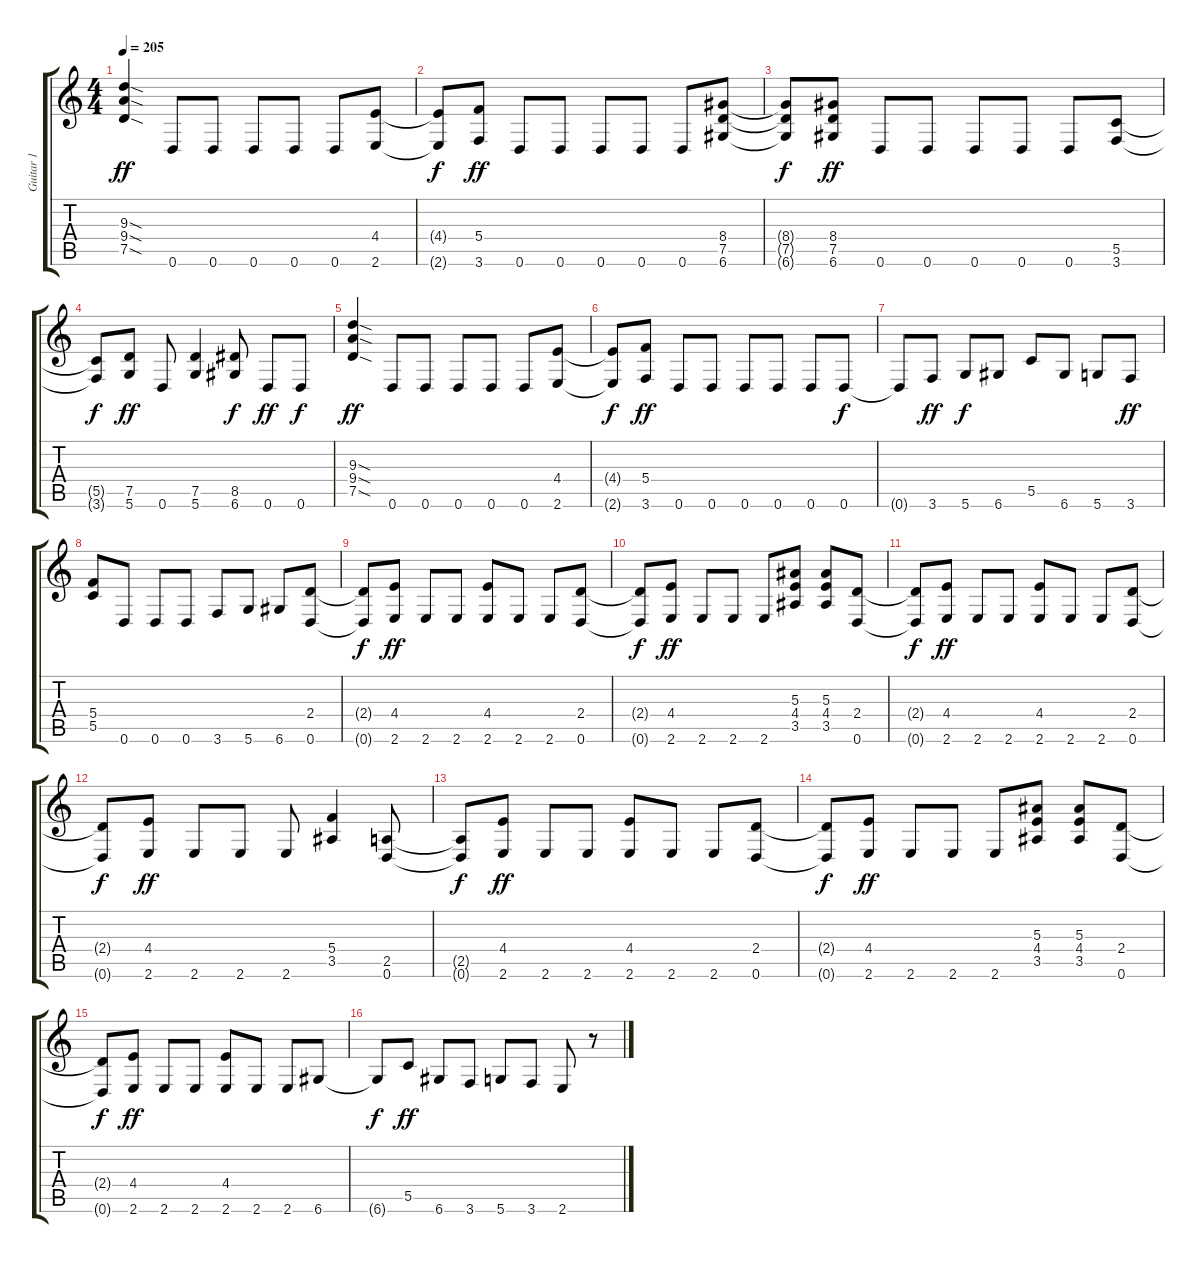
\track ("Guitar 1" "Guitar 1") {instrument distortionguitar}
\staff {score tabs}
\tuning (D4 A3 F3 C3 G2 D2) {hide}
\ts (4 4)
\tempo 205
\clef g2
\ks c
(9.3{sod} 9.4{sod} 7.5{sod}).4{dy ff} 0.6.8 0.6.8 0.6.8 0.6.8 0.6.8 (4.4 2.6).8 |
(4.4{t} 2.6{t}).8{dy f} (5.4 3.6).8{dy ff} 0.6.8 0.6.8 0.6.8 0.6.8 0.6.8 (8.4 7.5 6.6).8 |
(8.4{t} 7.5{t} 6.6{t}).8{dy f} (8.4 7.5 6.6).8{dy ff} 0.6.8 0.6.8 0.6.8 0.6.8 0.6.8 (5.5 3.6).8 |
(5.5{t} 3.6{t}).8{dy f} (7.5 5.6).8{dy ff} 0.6.8 (7.5 5.6).4 (8.5 6.6).8{dy f} 0.6.8{dy ff} 0.6.8{dy f} |
(9.3{sod} 9.4{sod} 7.5{sod}).4{dy ff} 0.6.8 0.6.8 0.6.8 0.6.8 0.6.8 (4.4 2.6).8 |
(4.4{t} 2.6{t}).8{dy f} (5.4 3.6).8{dy ff} 0.6.8 0.6.8 0.6.8 0.6.8 0.6.8 0.6.8{dy f} |
0.6{t}.8 3.6.8{dy ff} 5.6.8{dy f} 6.6.8 5.5.8 6.6.8 5.6.8 3.6.8{dy ff} |
(5.4 5.5).8 0.6.8 0.6.8 0.6.8 3.6.8 5.6.8 6.6.8 (2.4 0.6).8 |
(2.4{t} 0.6{t}).8{dy f} (4.4 2.6).8{dy ff} 2.6.8 2.6.8 (4.4 2.6).8 2.6.8 2.6.8 (2.4 0.6).8 |
(2.4{t} 0.6{t}).8{dy f} (4.4 2.6).8{dy ff} 2.6.8 2.6.8 2.6.8 (5.3 4.4 3.5).8 (5.3 4.4 3.5).8 (2.4 0.6).8 |
(2.4{t} 0.6{t}).8{dy f} (4.4 2.6).8{dy ff} 2.6.8 2.6.8 (4.4 2.6).8 2.6.8 2.6.8 (2.4 0.6).8 |
(2.4{t} 0.6{t}).8{dy f} (4.4 2.6).8{dy ff} 2.6.8 2.6.8 2.6.8 (5.4 3.5).4 (2.5 0.6).8 |
(2.5{t} 0.6{t}).8{dy f} (4.4 2.6).8{dy ff} 2.6.8 2.6.8 (4.4 2.6).8 2.6.8 2.6.8 (2.4 0.6).8 |
(2.4{t} 0.6{t}).8{dy f} (4.4 2.6).8{dy ff} 2.6.8 2.6.8 2.6.8 (5.3 4.4 3.5).8 (5.3 4.4 3.5).8 (2.4 0.6).8 |
(2.4{t} 0.6{t}).8{dy f} (4.4 2.6).8{dy ff} 2.6.8 2.6.8 (4.4 2.6).8 2.6.8 2.6.8 6.6.8 |
6.6{t}.8{dy f} 5.5.8{dy ff} 6.6.8 3.6.8 5.6.8 3.6.8 2.6.8 r.8
